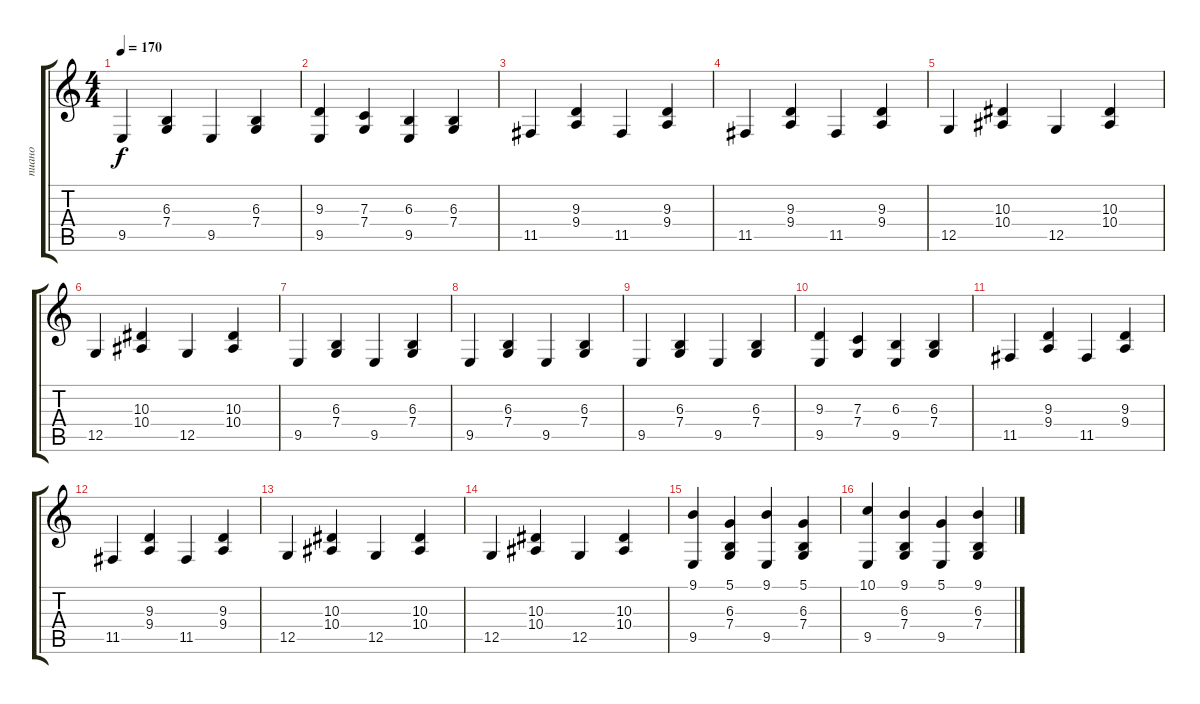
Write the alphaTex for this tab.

\track ("пиано" "пиано") {instrument acousticgrandpiano}
\staff {score tabs}
\tuning (D4 A3 F3 C3 G2 C2) {hide}
\ts (4 4)
\tempo 170
\clef g2
\ks c
9.5.4{dy f} (6.3 7.4).4 9.5.4 (6.3 7.4).4 |
(9.3 9.5).4 (7.3 7.4).4 (6.3 9.5).4 (6.3 7.4).4 |
11.5.4 (9.3 9.4).4 11.5.4 (9.3 9.4).4 |
11.5.4 (9.3 9.4).4 11.5.4 (9.3 9.4).4 |
12.5.4 (10.3 10.4).4 12.5.4 (10.3 10.4).4 |
12.5.4 (10.3 10.4).4 12.5.4 (10.3 10.4).4 |
9.5.4 (6.3 7.4).4 9.5.4 (6.3 7.4).4 |
9.5.4 (6.3 7.4).4 9.5.4 (6.3 7.4).4 |
9.5.4 (6.3 7.4).4 9.5.4 (6.3 7.4).4 |
(9.3 9.5).4 (7.3 7.4).4 (6.3 9.5).4 (6.3 7.4).4 |
11.5.4 (9.3 9.4).4 11.5.4 (9.3 9.4).4 |
11.5.4 (9.3 9.4).4 11.5.4 (9.3 9.4).4 |
12.5.4 (10.3 10.4).4 12.5.4 (10.3 10.4).4 |
12.5.4 (10.3 10.4).4 12.5.4 (10.3 10.4).4 |
(9.1 9.5).4{volume 16 instrument electricguitarclean} (5.1 6.3 7.4).4 (9.1 9.5).4 (5.1 6.3 7.4).4 |
(10.1 9.5).4 (9.1 6.3 7.4).4 (5.1 9.5).4 (9.1 6.3 7.4).4
